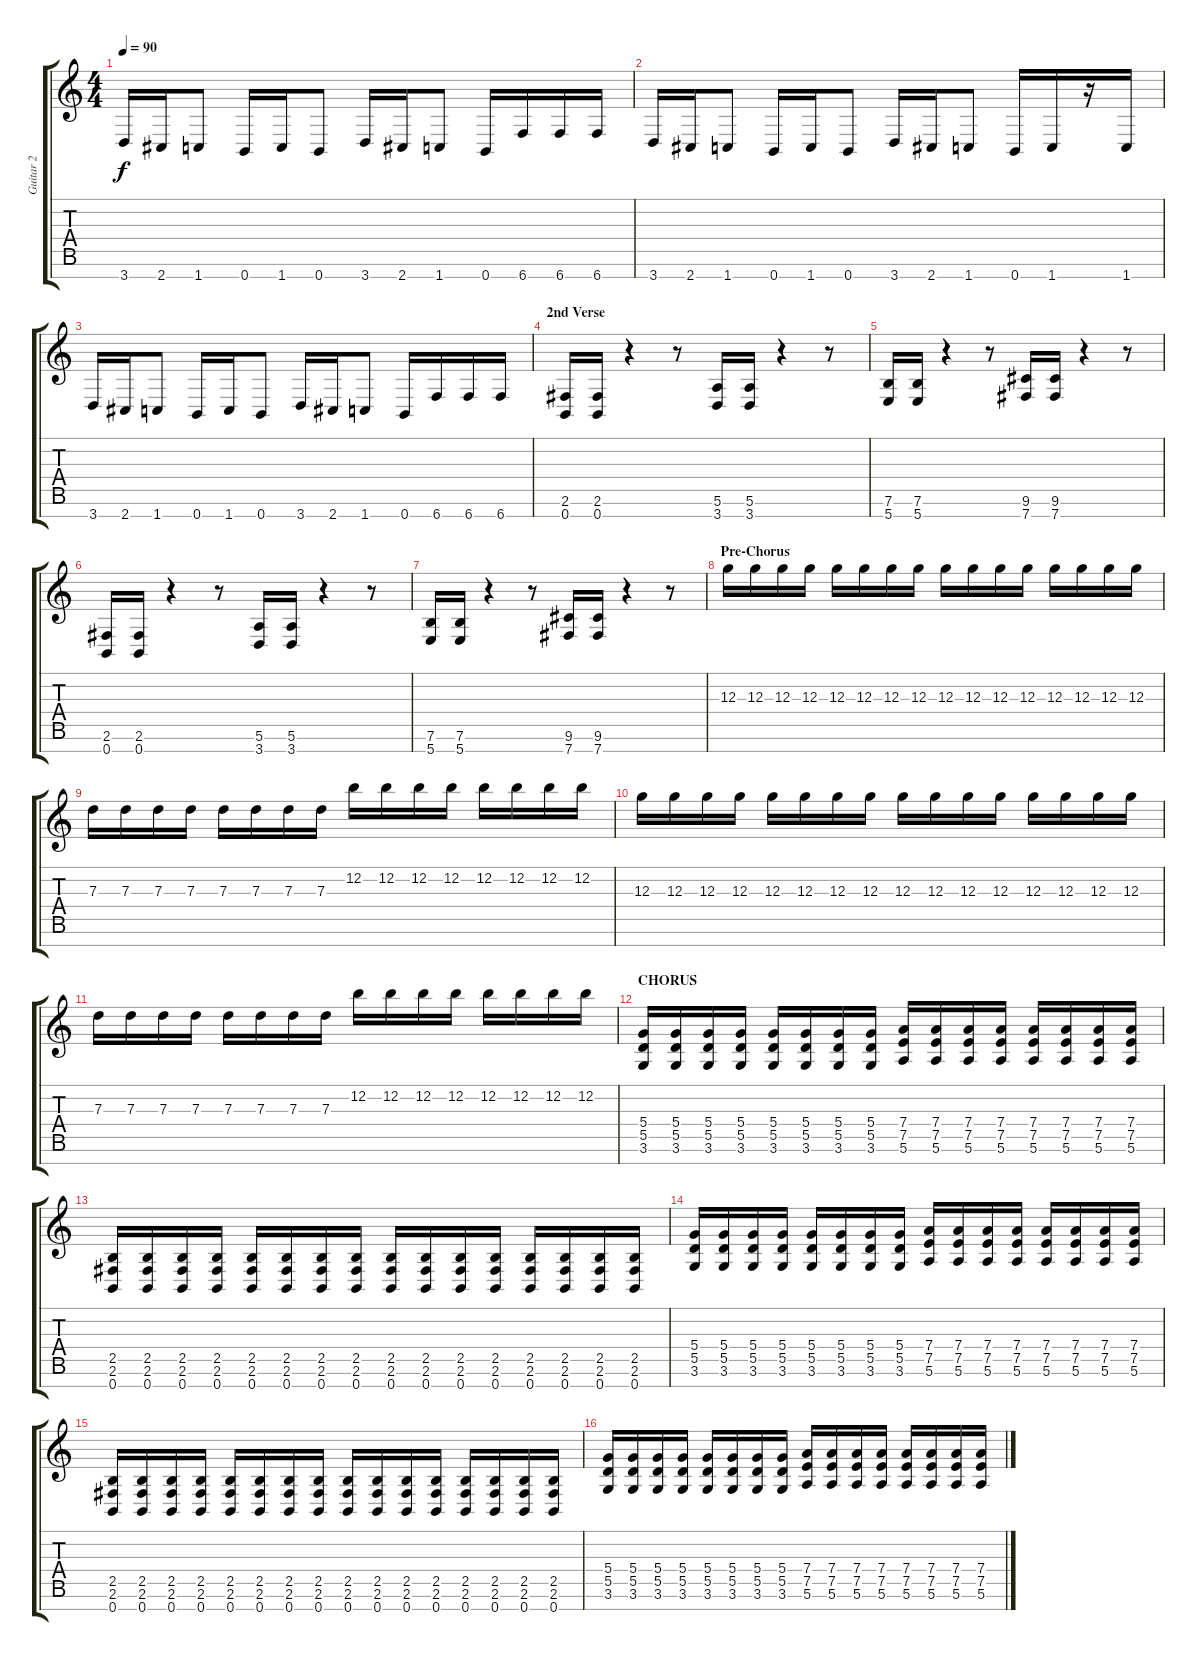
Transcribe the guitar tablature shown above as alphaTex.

\track ("Guitar 2" "Guitar 2") {instrument distortionguitar}
\staff {score tabs}
\tuning (E4 B3 G3 D3 A2 E2 B1) {hide}
\ts (4 4)
\tempo 90
\clef g2
\ks c
3.7.16{dy f} 2.7.16 1.7.8 0.7.16 1.7.16 0.7.8 3.7.16 2.7.16 1.7.8 0.7.16 6.7.16 6.7.16 6.7.16 |
3.7.16 2.7.16 1.7.8 0.7.16 1.7.16 0.7.8 3.7.16 2.7.16 1.7.8 0.7.16 1.7.16 r.16 1.7.16 |
3.7.16 2.7.16 1.7.8 0.7.16 1.7.16 0.7.8 3.7.16 2.7.16 1.7.8 0.7.16 6.7.16 6.7.16 6.7.16 |
\section ("" "2nd Verse")
(2.6 0.7).16 (2.6 0.7).16 r.4 r.8 (5.6 3.7).16 (5.6 3.7).16 r.4 r.8 |
(7.6 5.7).16 (7.6 5.7).16 r.4 r.8 (9.6 7.7).16 (9.6 7.7).16 r.4 r.8 |
(2.6 0.7).16 (2.6 0.7).16 r.4 r.8 (5.6 3.7).16 (5.6 3.7).16 r.4 r.8 |
(7.6 5.7).16 (7.6 5.7).16 r.4 r.8 (9.6 7.7).16 (9.6 7.7).16 r.4 r.8 |
\section ("" "Pre-Chorus")
12.3.16{instrument electricguitarclean} 12.3.16 12.3.16 12.3.16 12.3.16 12.3.16 12.3.16 12.3.16 12.3.16 12.3.16 12.3.16 12.3.16 12.3.16 12.3.16 12.3.16 12.3.16 |
7.3.16 7.3.16 7.3.16 7.3.16 7.3.16 7.3.16 7.3.16 7.3.16 12.2.16 12.2.16 12.2.16 12.2.16 12.2.16 12.2.16 12.2.16 12.2.16 |
12.3.16 12.3.16 12.3.16 12.3.16 12.3.16 12.3.16 12.3.16 12.3.16 12.3.16 12.3.16 12.3.16 12.3.16 12.3.16 12.3.16 12.3.16 12.3.16 |
7.3.16 7.3.16 7.3.16 7.3.16 7.3.16 7.3.16 7.3.16 7.3.16 12.2.16 12.2.16 12.2.16 12.2.16 12.2.16 12.2.16 12.2.16 12.2.16 |
\section ("" "CHORUS")
(5.4 5.5 3.6).16{instrument distortionguitar} (5.4 5.5 3.6).16 (5.4 5.5 3.6).16 (5.4 5.5 3.6).16 (5.4 5.5 3.6).16 (5.4 5.5 3.6).16 (5.4 5.5 3.6).16 (5.4 5.5 3.6).16 (7.4 7.5 5.6).16 (7.4 7.5 5.6).16 (7.4 7.5 5.6).16 (7.4 7.5 5.6).16 (7.4 7.5 5.6).16 (7.4 7.5 5.6).16 (7.4 7.5 5.6).16 (7.4 7.5 5.6).16 |
(2.5 2.6 0.7).16 (2.5 2.6 0.7).16 (2.5 2.6 0.7).16 (2.5 2.6 0.7).16 (2.5 2.6 0.7).16 (2.5 2.6 0.7).16 (2.5 2.6 0.7).16 (2.5 2.6 0.7).16 (2.5 2.6 0.7).16 (2.5 2.6 0.7).16 (2.5 2.6 0.7).16 (2.5 2.6 0.7).16 (2.5 2.6 0.7).16 (2.5 2.6 0.7).16 (2.5 2.6 0.7).16 (2.5 2.6 0.7).16 |
(5.4 5.5 3.6).16 (5.4 5.5 3.6).16 (5.4 5.5 3.6).16 (5.4 5.5 3.6).16 (5.4 5.5 3.6).16 (5.4 5.5 3.6).16 (5.4 5.5 3.6).16 (5.4 5.5 3.6).16 (7.4 7.5 5.6).16 (7.4 7.5 5.6).16 (7.4 7.5 5.6).16 (7.4 7.5 5.6).16 (7.4 7.5 5.6).16 (7.4 7.5 5.6).16 (7.4 7.5 5.6).16 (7.4 7.5 5.6).16 |
(2.5 2.6 0.7).16 (2.5 2.6 0.7).16 (2.5 2.6 0.7).16 (2.5 2.6 0.7).16 (2.5 2.6 0.7).16 (2.5 2.6 0.7).16 (2.5 2.6 0.7).16 (2.5 2.6 0.7).16 (2.5 2.6 0.7).16 (2.5 2.6 0.7).16 (2.5 2.6 0.7).16 (2.5 2.6 0.7).16 (2.5 2.6 0.7).16 (2.5 2.6 0.7).16 (2.5 2.6 0.7).16 (2.5 2.6 0.7).16 |
(5.4 5.5 3.6).16 (5.4 5.5 3.6).16 (5.4 5.5 3.6).16 (5.4 5.5 3.6).16 (5.4 5.5 3.6).16 (5.4 5.5 3.6).16 (5.4 5.5 3.6).16 (5.4 5.5 3.6).16 (7.4 7.5 5.6).16 (7.4 7.5 5.6).16 (7.4 7.5 5.6).16 (7.4 7.5 5.6).16 (7.4 7.5 5.6).16 (7.4 7.5 5.6).16 (7.4 7.5 5.6).16 (7.4 7.5 5.6).16
